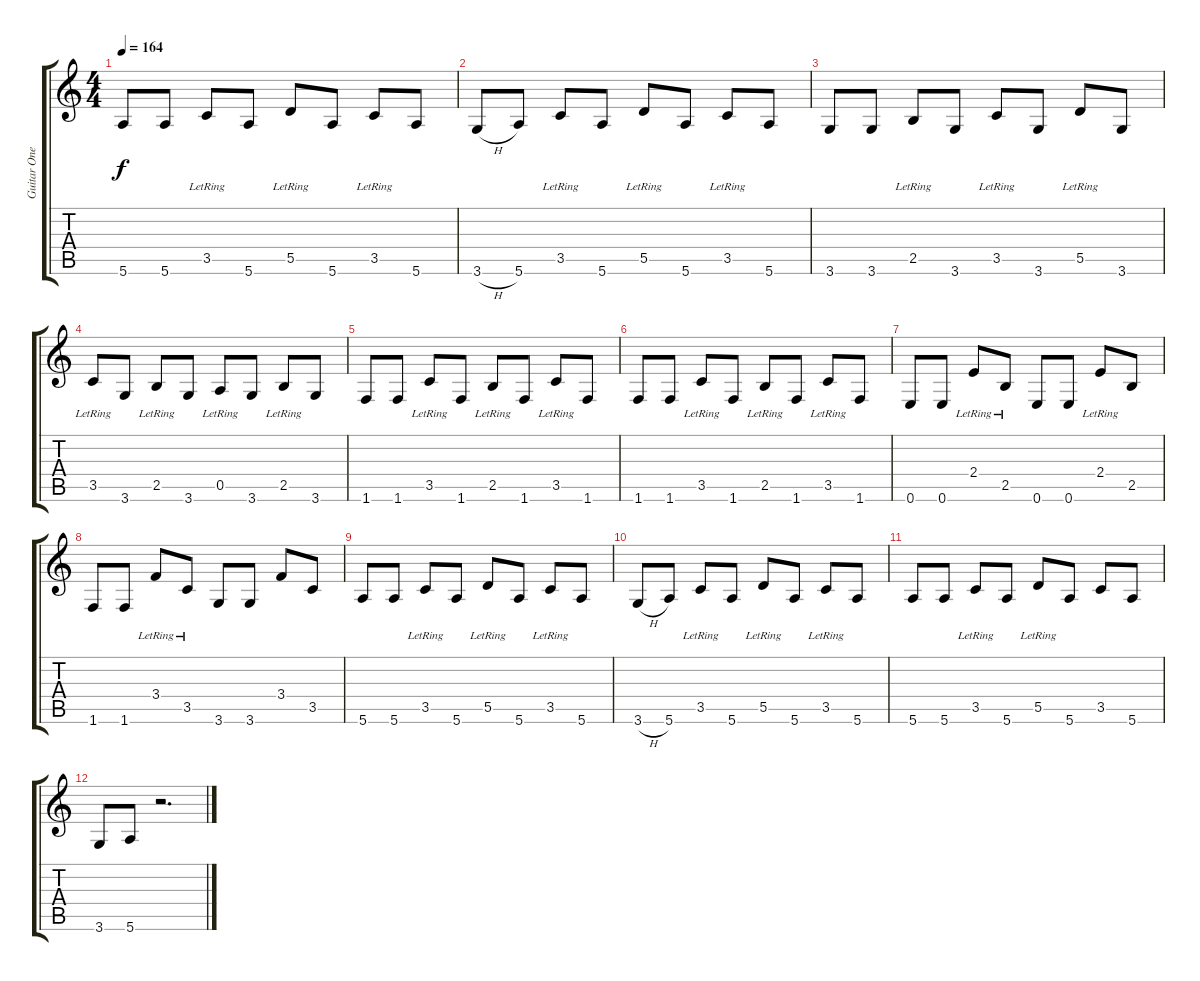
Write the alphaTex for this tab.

\track ("Guitar One" "Guitar One") {instrument overdrivenguitar}
\staff {score tabs}
\tuning (E4 B3 G3 D3 A2 E2) {hide}
\ts (4 4)
\tempo 164
\clef g2
\ks c
5.6.8{dy f} 5.6.8 3.5{lr}.8 5.6.8 5.5{lr}.8 5.6.8 3.5{lr}.8 5.6.8 |
3.6{h}.8 5.6.8 3.5{lr}.8 5.6.8 5.5{lr}.8 5.6.8 3.5{lr}.8 5.6.8 |
3.6.8 3.6.8 2.5{lr}.8 3.6.8 3.5{lr}.8 3.6.8 5.5{lr}.8 3.6.8 |
3.5{lr}.8 3.6.8 2.5{lr}.8 3.6.8 0.5{lr}.8 3.6.8 2.5{lr}.8 3.6.8 |
1.6.8 1.6.8 3.5{lr}.8 1.6.8 2.5{lr}.8 1.6.8 3.5{lr}.8 1.6.8 |
1.6.8 1.6.8 3.5{lr}.8 1.6.8 2.5{lr}.8 1.6.8 3.5{lr}.8 1.6.8 |
0.6.8 0.6.8 2.4{lr}.8 2.5{lr}.8 0.6.8 0.6.8 2.4{lr}.8 2.5.8 |
1.6.8 1.6.8 3.4{lr}.8 3.5{lr}.8 3.6.8 3.6.8 3.4.8 3.5.8 |
5.6.8 5.6.8 3.5{lr}.8 5.6.8 5.5{lr}.8 5.6.8 3.5{lr}.8 5.6.8 |
3.6{h}.8 5.6.8 3.5{lr}.8 5.6.8 5.5{lr}.8 5.6.8 3.5{lr}.8 5.6.8 |
5.6.8 5.6.8 3.5{lr}.8 5.6.8 5.5{lr}.8 5.6.8 3.5.8 5.6.8 |
3.6.8 5.6.8 r.2{d}
